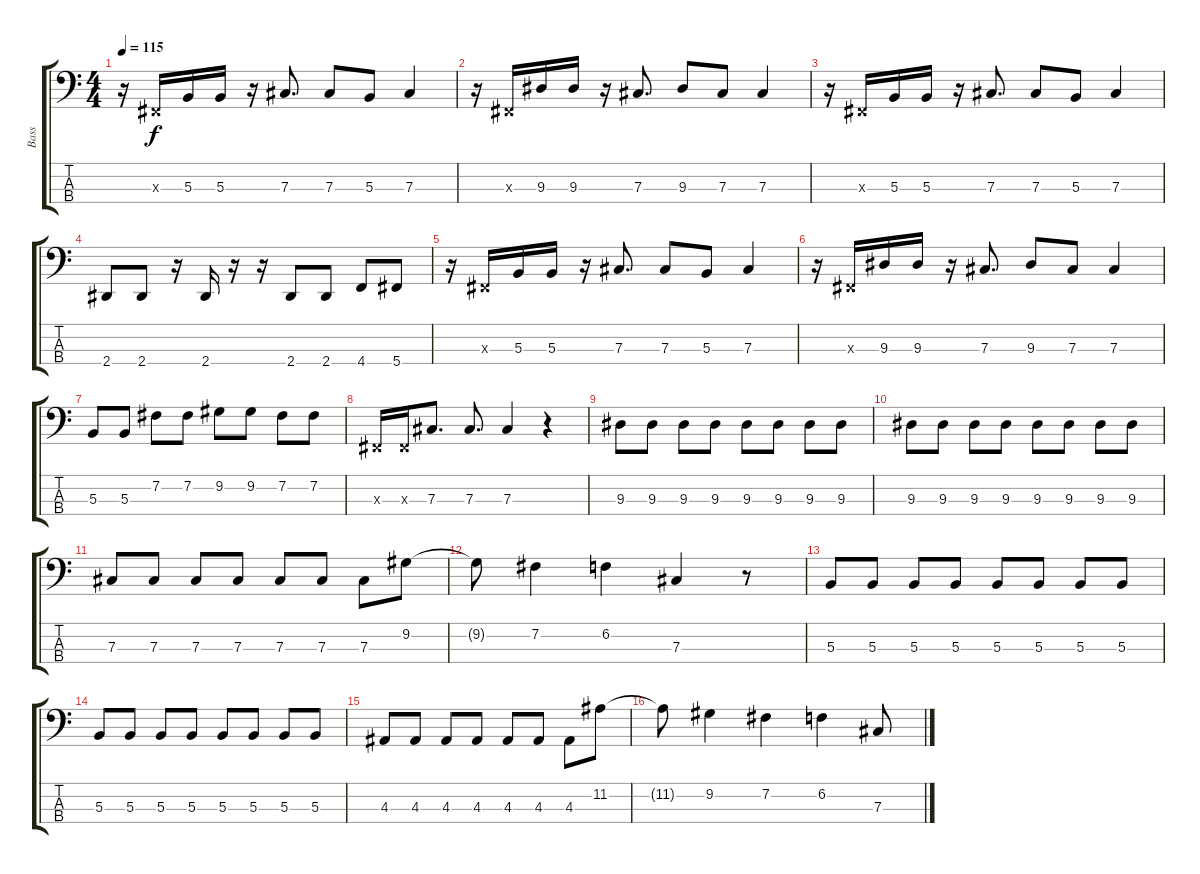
\track ("Bass" "Bass") {instrument electricbasspick}
\staff {score tabs}
\tuning (E2 B1 Gb1 Db1) {hide}
\ts (4 4)
\tempo 115
\clef f4
\ks c
r.16{dy f} 0.3{x}.16 5.3.16 5.3.16 r.16 7.3.8{d} 7.3.8 5.3.8 7.3.4 |
r.16 0.3{x}.16 9.3.16 9.3.16 r.16 7.3.8{d} 9.3.8 7.3.8 7.3.4 |
r.16 0.3{x}.16 5.3.16 5.3.16 r.16 7.3.8{d} 7.3.8 5.3.8 7.3.4 |
2.4.8 2.4.8 r.16 2.4.16 r.16 r.16 2.4.8 2.4.8 4.4.8 5.4.8 |
r.16 0.3{x}.16 5.3.16 5.3.16 r.16 7.3.8{d} 7.3.8 5.3.8 7.3.4 |
r.16 0.3{x}.16 9.3.16 9.3.16 r.16 7.3.8{d} 9.3.8 7.3.8 7.3.4 |
5.3.8 5.3.8 7.2.8 7.2.8 9.2.8 9.2.8 7.2.8 7.2.8 |
0.3{x}.16 0.3{x}.16 7.3.8{d} 7.3.8{d} 7.3.4 r.4 |
9.3.8 9.3.8 9.3.8 9.3.8 9.3.8 9.3.8 9.3.8 9.3.8 |
9.3.8 9.3.8 9.3.8 9.3.8 9.3.8 9.3.8 9.3.8 9.3.8 |
7.3.8 7.3.8 7.3.8 7.3.8 7.3.8 7.3.8 7.3.8 9.2.8 |
9.2{t}.8 7.2.4 6.2.4 7.3.4 r.8 |
5.3.8 5.3.8 5.3.8 5.3.8 5.3.8 5.3.8 5.3.8 5.3.8 |
5.3.8 5.3.8 5.3.8 5.3.8 5.3.8 5.3.8 5.3.8 5.3.8 |
4.3.8 4.3.8 4.3.8 4.3.8 4.3.8 4.3.8 4.3.8 11.2.8 |
11.2{t}.8 9.2.4 7.2.4 6.2.4 7.3.8
